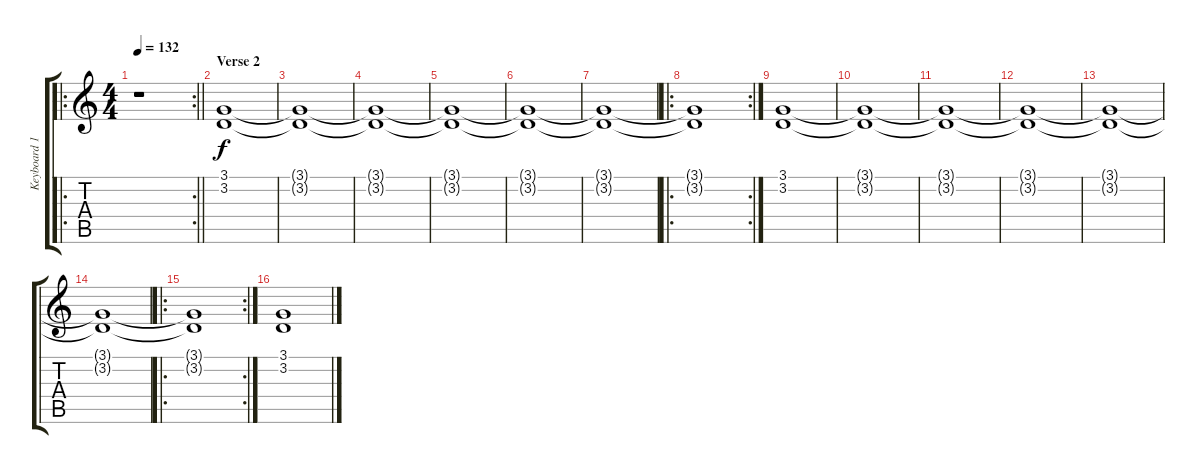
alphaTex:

\track ("Keyboard 1" "Keyboard 1") {instrument synthstrings1}
\staff {score tabs}
\tuning (E4 B3 G3 D3 A2 E2) {hide}
\ro
\rc 2
\ts (4 4)
\tempo 132
\clef g2
\barLineRight lightlight
\ks c
r.1{dy f} |
\section ("" "Verse 2")
(3.1 3.2).1{volume 7 balance 4 instrument synthstrings1} |
(3.1{t} 3.2{t}).1 |
(3.1{t} 3.2{t}).1 |
(3.1{t} 3.2{t}).1 |
(3.1{t} 3.2{t}).1 |
(3.1{t} 3.2{t}).1 |
\ro
\rc 2
(3.1{t} 3.2{t}).1 |
(3.1 3.2).1{volume 7 balance 4 instrument synthstrings1} |
(3.1{t} 3.2{t}).1 |
(3.1{t} 3.2{t}).1 |
(3.1{t} 3.2{t}).1 |
(3.1{t} 3.2{t}).1 |
(3.1{t} 3.2{t}).1 |
\ro
\rc 2
(3.1{t} 3.2{t}).1 |
(3.1 3.2).1{volume 7 balance 4 instrument synthstrings1}
